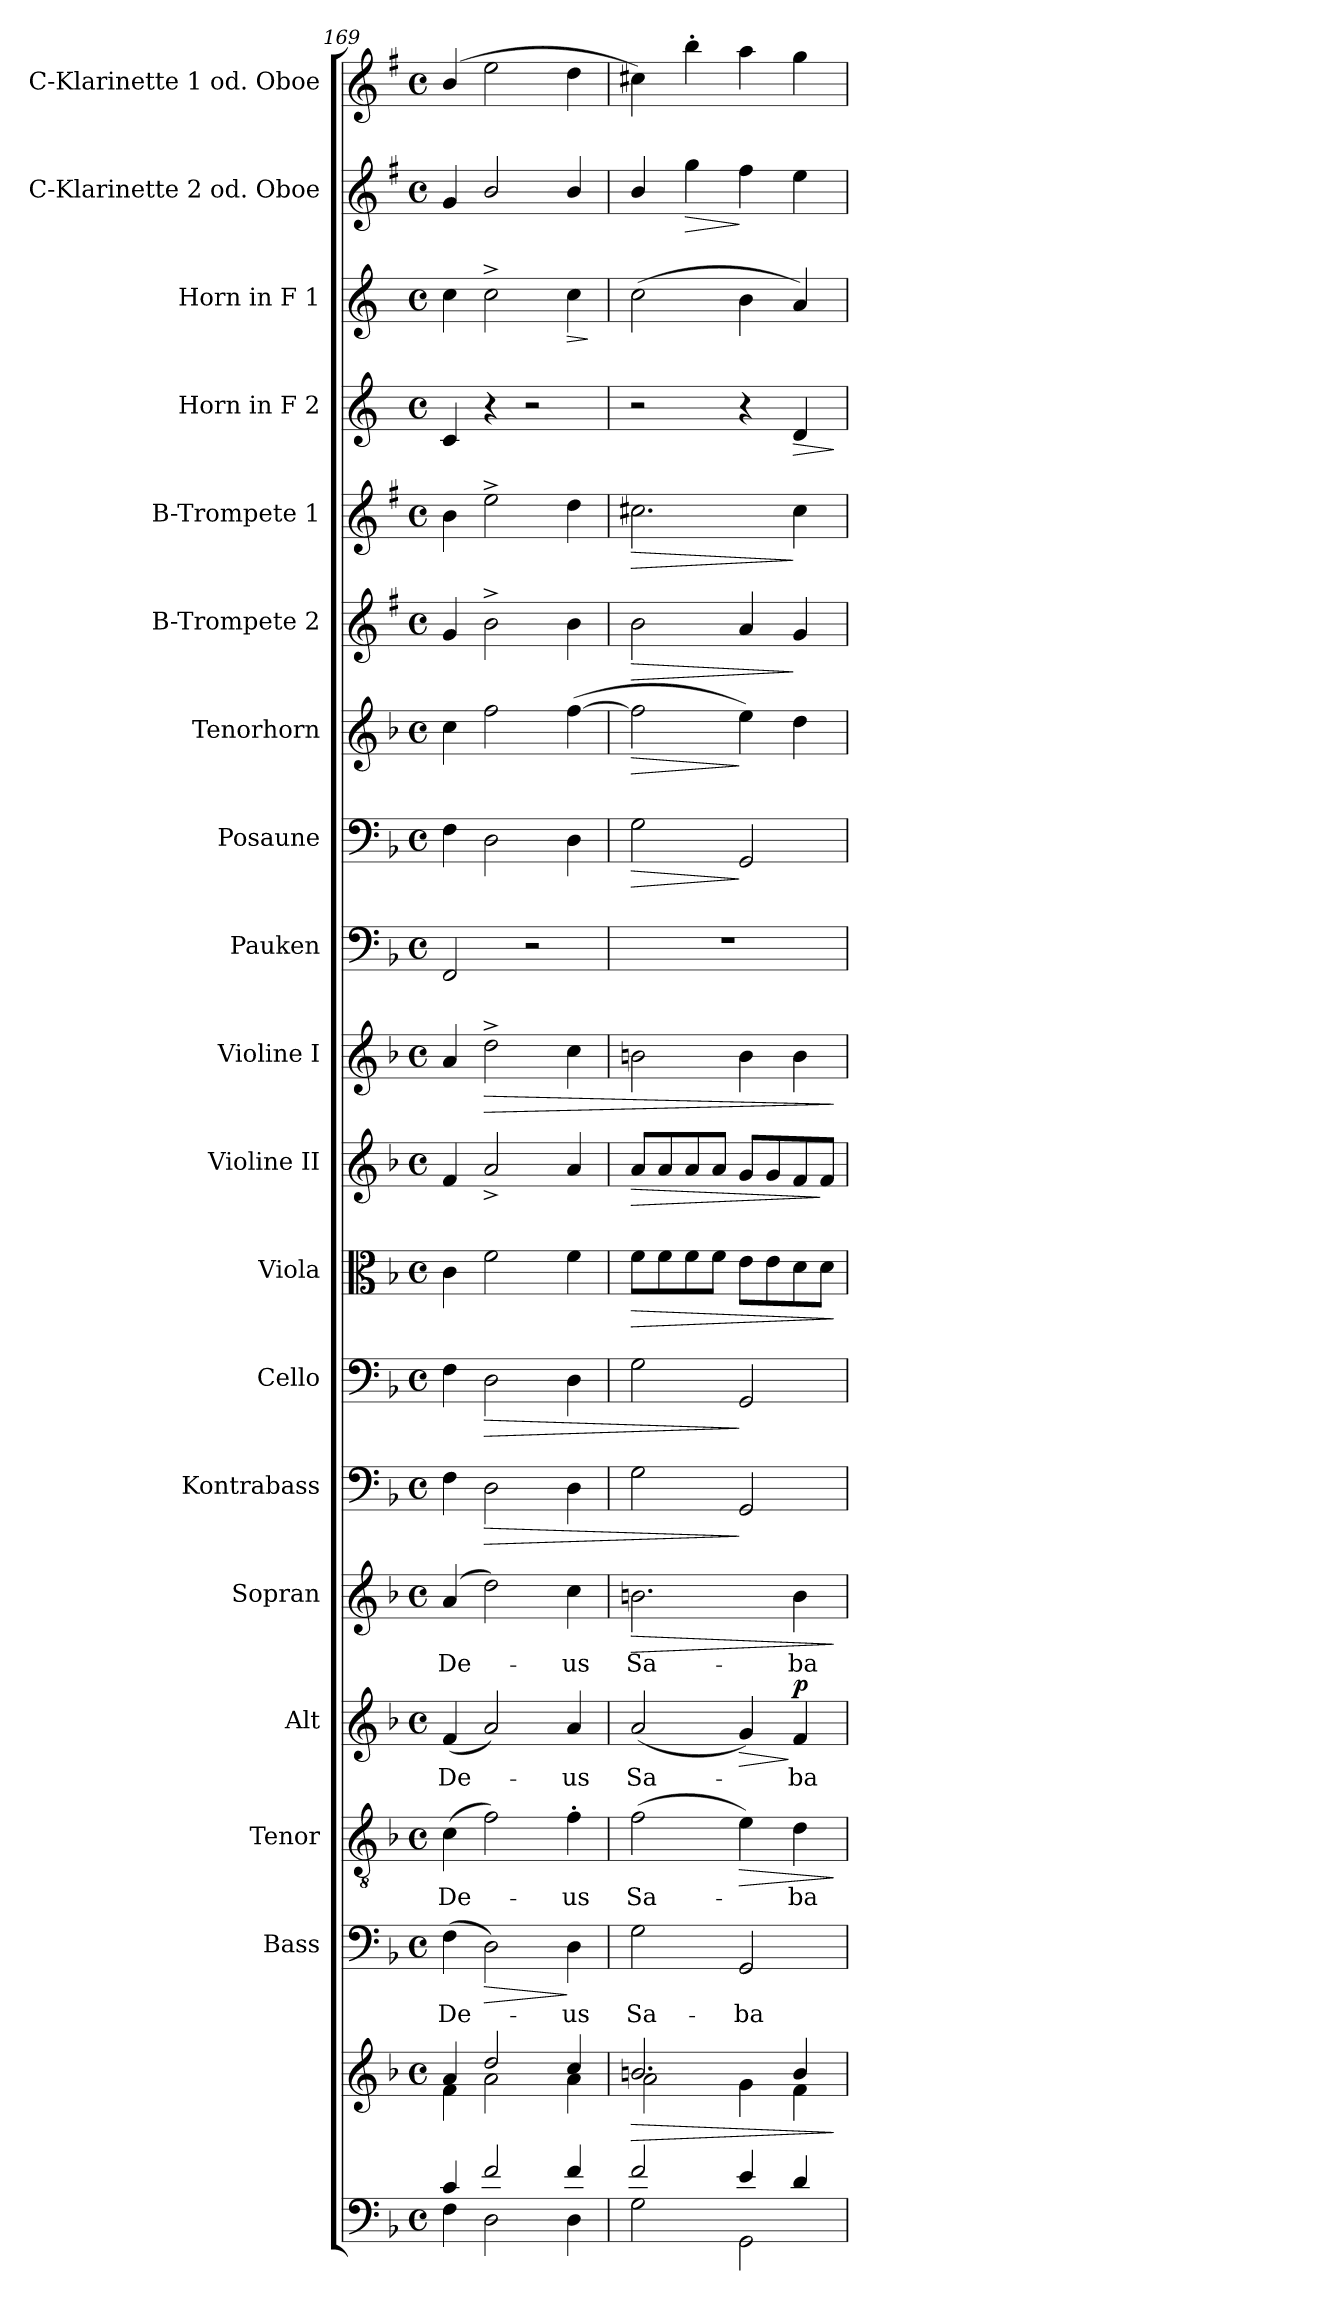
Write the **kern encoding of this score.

**kern	**kern	**dynam	**kern	**text	**dynam	**kern	**text	**dynam	**kern	**text	**dynam	**kern	**text	**dynam	**kern	**dynam	**kern	**dynam	**kern	**dynam	**kern	**dynam	**kern	**dynam	**kern	**kern	**dynam	**kern	**dynam	**kern	**dynam	**kern	**dynam	**kern	**dynam	**kern	**dynam	**kern	**dynam	**kern
*part19	*part19	*part19	*part18	*part18	*part18	*part17	*part17	*part17	*part16	*part16	*part16	*part15	*part15	*part15	*part14	*part14	*part13	*part13	*part12	*part12	*part11	*part11	*part10	*part10	*part9	*part8	*part8	*part7	*part7	*part6	*part6	*part5	*part5	*part4	*part4	*part3	*part3	*part2	*part2	*part1
*staff20	*staff19	*staff19/20	*staff18	*staff18	*staff18	*staff17	*staff17	*staff17	*staff16	*staff16	*staff16	*staff15	*staff15	*staff15	*staff14	*staff14	*staff13	*staff13	*staff12	*staff12	*staff11	*staff11	*staff10	*staff10	*staff9	*staff8	*staff8	*staff7	*staff7	*staff6	*staff6	*staff5	*staff5	*staff4	*staff4	*staff3	*staff3	*staff2	*staff2	*staff1
*	*	*	*I"Bass	*	*	*I"Tenor	*	*	*I"Alt	*	*	*I"Sopran	*	*	*I"Kontrabass	*	*I"Cello	*	*I"Viola	*	*I"Violine II	*	*I"Violine I	*	*I"Pauken	*I"Posaune	*	*I"Tenorhorn	*	*I"B-Trompete 2	*	*I"B-Trompete 1	*	*I"Horn in F 2	*	*I"Horn in F 1	*	*I"C-Klarinette 2 od. Oboe	*	*I"C-Klarinette 1 od. Oboe
*	*	*	*I'B.	*	*	*I'T.	*	*	*I'A.	*	*	*I'S.	*	*	*I'Kb.	*	*	*	*I'Vla.	*	*I'Vl. II	*	*I'Vl. I	*	*I'Pk.	*I'Pos.	*	*I'T. Hrn.	*	*I'B Trp. 2	*	*I'B Trp. 1	*	*	*	*	*	*I'C Kl. 2	*	*I'C Kl. 1
*clefF4	*clefG2	*	*clefF4	*	*	*clefGv2	*	*	*clefG2	*	*	*clefG2	*	*	*clefF4	*	*clefF4	*	*clefC3	*	*clefG2	*	*clefG2	*	*clefF4	*clefF4	*	*clefG2	*	*clefG2	*	*clefG2	*	*clefG2	*	*clefG2	*	*clefG2	*	*clefG2
*	*	*	*	*	*	*	*	*	*	*	*	*	*	*	*ITrd7c12	*	*	*	*	*	*	*	*	*	*	*	*	*ITrd8c14	*	*ITrd1c2	*	*ITrd1c2	*	*ITrd4c7	*	*ITrd4c7	*	*ITrd1c2	*	*ITrd1c2
*k[b-]	*k[b-]	*	*k[b-]	*	*	*k[b-]	*	*	*k[b-]	*	*	*k[b-]	*	*	*k[b-]	*	*k[b-]	*	*k[b-]	*	*k[b-]	*	*k[b-]	*	*k[b-]	*k[b-]	*	*k[b-]	*	*k[b-]	*	*k[b-]	*	*k[b-]	*	*k[b-]	*	*k[b-]	*	*k[b-]
*F:	*F:	*	*F:	*	*	*F:	*	*	*F:	*	*	*F:	*	*	*F:	*	*F:	*	*F:	*	*F:	*	*F:	*	*F:	*F:	*	*F:	*	*F:	*	*F:	*	*F:	*	*F:	*	*F:	*	*F:
*M4/4	*M4/4	*	*M4/4	*	*	*M4/4	*	*	*M4/4	*	*	*M4/4	*	*	*M4/4	*	*M4/4	*	*M4/4	*	*M4/4	*	*M4/4	*	*M4/4	*M4/4	*	*M4/4	*	*M4/4	*	*M4/4	*	*M4/4	*	*M4/4	*	*M4/4	*	*M4/4
*met(c)	*met(c)	*	*met(c)	*	*	*met(c)	*	*	*met(c)	*	*	*met(c)	*	*	*met(c)	*	*met(c)	*	*met(c)	*	*met(c)	*	*met(c)	*	*met(c)	*met(c)	*	*met(c)	*	*met(c)	*	*met(c)	*	*met(c)	*	*met(c)	*	*met(c)	*	*met(c)
=169	=169	=169	=169	=169	=169	=169	=169	=169	=169	=169	=169	=169	=169	=169	=169	=169	=169	=169	=169	=169	=169	=169	=169	=169	=169	=169	=169	=169	=169	=169	=169	=169	=169	=169	=169	=169	=169	=169	=169	=169
*^	*^	*	*	*	*	*	*	*	*	*	*	*	*	*	*	*	*	*	*	*	*	*	*	*	*	*	*	*	*	*	*	*	*	*	*	*	*	*	*	*
!	!	!	!	!	!	!LO:LY:b	!	!	!LO:LY:b	!	!	!LO:LY:b	!	!	!LO:LY:b	!	!	!	!	!	!	!	!	!	!	!	!	!	!	!	!	!	!	!	!	!	!	!	!	!	!	!
4c/	4F\	4a/	4f\	.	(>4F\	De-	.	(>4c\	De-	.	(<4f/	De-	.	(4a/	De-	.	4FF\	.	4F\	.	4c\	.	4f/	.	4a/	.	2FF/	4F\	.	4c\	.	4f/	.	4a\	.	4F/	.	4f\	.	4f/	.	(4a/
!	!	!	!	!	!	!	!LO:HP:b	!	!	!	!	!	!	!	!	!	!	!LO:HP:b	!	!LO:HP:b	!	!	!	!	!	!LO:HP:b	!	!	!	!	!	!	!	!	!	!	!	!	!	!	!	!
2f/	2D\	2dd/	2a\	.	2D\)	.	>	2f\)	.	.	2a/)	.	.	2dd\)	.	.	2DD\	>	2D\	>	2f\	.	2a^</	.	2dd^>\	>	.	2D\	.	2f\	.	2a^>\	.	2dd^>\	.	4r	.	2f^>\	.	2a/	.	2dd\
.	.	.	.	.	.	.	.	.	.	.	.	.	.	.	.	.	.	.	.	.	.	.	.	.	.	.	2r	.	.	.	.	.	.	.	.	2r	.	.	.	.	.	.
!	!	!	!	!	!	!LO:LY:b	!	!	!LO:LY:b	!	!	!LO:LY:b	!	!	!LO:LY:b	!	!	!	!	!	!	!	!	!	!	!	!	!	!	!	!	!	!	!	!	!	!	!	!LO:HP:b	!	!	!
4f/	4D\	4cc/	4a\	.	4D\	-us	]	4f'>\	-us	.	4a/	-us	.	4cc\	-us	.	4DD\	.	4D\	.	4f\	.	4a/	.	4cc\	.	.	4D\	.	(>[4f\	.	4a\	.	4cc\	.	.	.	4f\	>	4a/	.	4cc\
*v	*v	*	*	*	*	*	*	*	*	*	*	*	*	*	*	*	*	*	*	*	*	*	*	*	*	*	*	*	*	*	*	*	*	*	*	*	*	*	*	*	*	*
*	*v	*v	*	*	*	*	*	*	*	*	*	*	*	*	*	*	*	*	*	*	*	*	*	*	*	*	*	*	*	*	*	*	*	*	*	*	*	*	*	*	*
.	.	.	.	.	.	.	.	.	.	.	.	.	.	.	.	.	.	.	.	.	.	.	.	.	.	.	.	.	.	.	.	.	.	.	.	.	]	.	.	.
=170	=170	=170	=170	=170	=170	=170	=170	=170	=170	=170	=170	=170	=170	=170	=170	=170	=170	=170	=170	=170	=170	=170	=170	=170	=170	=170	=170	=170	=170	=170	=170	=170	=170	=170	=170	=170	=170	=170	=170	=170
*^	*	*	*	*	*	*	*	*	*	*	*	*	*	*	*	*	*	*	*	*	*	*	*	*	*	*	*	*	*	*	*	*	*	*	*	*	*	*	*	*
!	!	!	!LO:HP:b	!	!LO:LY:b	!	!	!LO:LY:b	!	!	!LO:LY:b	!	!	!LO:LY:b	!LO:HP:b	!	!	!	!	!	!LO:HP:b	!	!LO:HP:b	!	!	!	!	!LO:HP:b	!	!LO:HP:b	!	!LO:HP:b	!	!LO:HP:b	!	!	!	!	!	!	!
*	*	*^	*	*	*	*	*	*	*	*	*	*	*	*	*	*	*	*	*	*	*	*	*	*	*	*	*	*	*	*	*	*	*	*	*	*	*	*	*	*	*
2f/	2G\	2.bn/	2a\	>	2G\	Sa-	.	(>2f\	Sa-	.	(<2a/	Sa-	.	2.bn\	Sa-	>	2GG\	.	2G\	.	8f\L	>	8a/L	>	2bn\	.	1r	2G\	>	2f\]	>	2a\	>	2.bn\	>	2r	.	(>2f\	.	4a/	.	4bn\)
.	.	.	.	.	.	.	.	.	.	.	.	.	.	.	.	.	.	.	.	.	8f\	.	8a/	.	.	.	.	.	.	.	.	.	.	.	.	.	.	.	.	.	.	.
!	!	!	!	!	!	!	!	!	!	!	!	!	!	!	!	!	!	!	!	!	!	!	!	!	!	!	!	!	!	!	!	!	!	!	!	!	!	!	!	!	!LO:HP:b	!
.	.	.	.	.	.	.	.	.	.	.	.	.	.	.	.	.	.	.	.	.	8f\	.	8a/	.	.	.	.	.	.	.	.	.	.	.	.	.	.	.	.	4ff\	>	4aa'>\
.	.	.	.	.	.	.	.	.	.	.	.	.	.	.	.	.	.	.	.	.	8f\J	.	8a/J	.	.	.	.	.	.	.	.	.	.	.	.	.	.	.	.	.	.	.
!	!	!	!	!	!	!LO:LY:b	!	!	!	!LO:HP:b	!	!	!LO:HP:b	!	!	!	!	!	!	!	!	!	!	!	!	!	!	!	!	!	!	!	!	!	!	!	!	!	!	!	!	!
4e/	2GG\	.	4g\	.	2GG/	-ba-	.	4e\)	.	>	4g/)	.	>	.	.	.	2GGG/	]	2GG/	]	8e\L	.	8g/L	.	4b\	.	.	2GG/	]	4e\)	]	4g/	.	.	.	4r	.	4e\	.	4ee\	]	4gg\
.	.	.	.	.	.	.	.	.	.	.	.	.	.	.	.	.	.	.	.	.	8e\	.	8g/	.	.	.	.	.	.	.	.	.	.	.	.	.	.	.	.	.	.	.
!	!	!	!	!	!	!	!	!	!LO:LY:b	!	!	!LO:LY:b	!LO:DY:n=1:a	!	!LO:LY:b	!	!	!	!	!	!	!	!	!	!	!	!	!	!	!	!	!	!	!	!	!	!LO:HP:b	!	!	!	!	!
4d/	.	4b/	4f\	.	.	.	.	4d\	-ba-	.	4f/	-ba-	] p	4b\	-ba-	.	.	.	.	.	8d\	.	8f/	.	4b\	.	.	.	.	4d\	.	4f/	]	4b\	]	4G/	>	4d/)	.	4dd\	.	4ff\
.	.	.	.	.	.	.	.	.	.	.	.	.	.	.	.	.	.	.	.	.	8d\J	.	8f/J	]	.	.	.	.	.	.	.	.	.	.	.	.	.	.	.	.	.	.
*v	*v	*	*	*	*	*	*	*	*	*	*	*	*	*	*	*	*	*	*	*	*	*	*	*	*	*	*	*	*	*	*	*	*	*	*	*	*	*	*	*	*	*
*	*v	*v	*	*	*	*	*	*	*	*	*	*	*	*	*	*	*	*	*	*	*	*	*	*	*	*	*	*	*	*	*	*	*	*	*	*	*	*	*	*	*
.	.	]	.	.	.	.	.	]	.	.	.	.	.	]	.	.	.	.	.	]	.	.	.	]	.	.	.	.	.	.	.	.	.	.	]	.	.	.	.	.
=	=	=	=	=	=	=	=	=	=	=	=	=	=	=	=	=	=	=	=	=	=	=	=	=	=	=	=	=	=	=	=	=	=	=	=	=	=	=	=	=
*-	*-	*-	*-	*-	*-	*-	*-	*-	*-	*-	*-	*-	*-	*-	*-	*-	*-	*-	*-	*-	*-	*-	*-	*-	*-	*-	*-	*-	*-	*-	*-	*-	*-	*-	*-	*-	*-	*-	*-	*-
